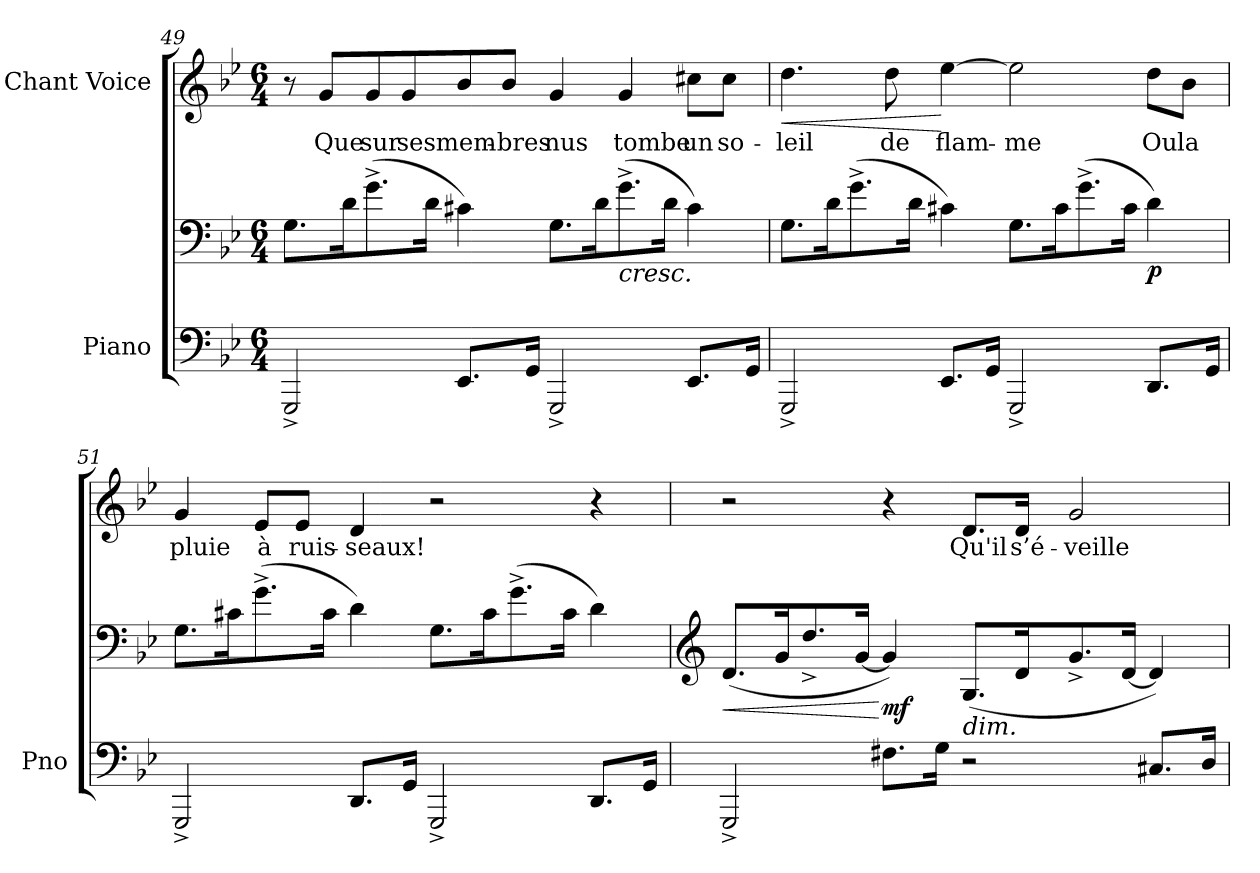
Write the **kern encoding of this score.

**kern	**kern	**dynam	**kern	**text	**dynam
*part2	*part2	*part2	*part1	*part1	*part1
*staff3	*staff2	*staff2/3	*staff1	*staff1	*staff1
*I"Piano	*	*	*I"Chant Voice	*	*
*I'Pno	*	*	*	*	*
*clefF4	*clefF4	*	*clefG2	*	*
*k[b-e-]	*k[b-e-]	*	*k[b-e-]	*	*
*M6/4	*M6/4	*	*M6/4	*	*
=49	=49	=49	=49	=49	=49
2GGG^/	8.G\L	.	8r	.	.
.	.	.	8g/L	Que	.
.	16d\K	.	.	.	.
.	(8.g^\	.	8g/	sur	.
.	.	.	8g/	ses	.
.	16d\Jk	.	.	.	.
8.EE-/L	4c#X\)	.	8b-/	mem-	.
.	.	.	8b-/J	-bres	.
16GG/Jk	.	.	.	.	.
2GGG^/	8.G\L	.	4g/	nus	.
.	16d\K	.	.	.	.
!	!	!LO:HP:b	!	!	!
.	(8.g^\	<	4g/	tombe	.
.	16d\Jk	.	.	.	.
8.EE-/L	4c#\)	.	8cc#X\L	un	.
.	.	.	8cc#\J	so-	.
16GG/Jk	.	.	.	.	.
=50	=50	=50	=50	=50	=50
!	!	!	!	!	!LO:HP:b
2GGG^/	8.G\L	.	4.dd\	-leil	<
.	16d\K	.	.	.	.
.	(8.g^\	.	.	.	.
.	.	.	8dd\	de	.
.	16d\Jk	.	.	.	.
8.EE-/L	4c#X\)	.	[4ee-\	flam-	[
16GG/Jk	.	.	.	.	.
2GGG^/	8.G\L	.	2ee-\]	-me	.
.	16c#\K	.	.	.	.
.	(8.g^\	.	.	.	.
.	16c#\Jk	.	.	.	.
!	!	!LO:DY:b	!	!	!
8.DD/L	4d\)	p	8dd\L	Ou	.
.	.	.	8b-\J	la	.
16GG/Jk	.	.	.	.	.
=51	=51	=51	=51	=51	=51
2GGG^/	8.G\L	.	4g/	pluie	.
.	16c#X\K	.	.	.	.
.	(8.g^\	.	8e-/L	à	.
.	.	.	8e-/J	ruis-	.
.	16c#\Jk	.	.	.	.
8.DD/L	4d\)	.	4d/	-seaux!	.
16GG/Jk	.	.	.	.	.
2GGG^/	8.G\L	.	2r	.	.
.	16c#\K	.	.	.	.
.	(8.g^\	.	.	.	.
.	16c#\Jk	.	.	.	.
8.DD/L	4d\)	.	4r	.	.
16GG/Jk	.	.	.	.	.
=52	=52	=52	=52	=52	=52
*	*clefG2	*	*	*	*
!	!	!LO:HP:b	!	!	!
2GGG^/	(8.d/L	<	2r	.	.
.	16g/K	.	.	.	.
.	8.dd^/	.	.	.	.
.	[16g/Jk	.	.	.	.
!	!	!LO:DY:n=1:b	!	!	!
8.F#X\L	4g/])	[ mf	4r	.	.
16G\Jk	.	.	.	.	.
!	!LO:TX:b:i:t=dim.	!	!	!	!
2r	(8.G/L	[	8.d/L	Qu'il	.
.	16d/K	.	16d/Jk	s’é-	.
.	8.g^/	.	2g/	-veille	.
.	[16d/Jk	.	.	.	.
8.C#X/L	4d/])	.	.	.	.
16D/Jk	.	.	.	.	.
=	=	=	=	=	=
*-	*-	*-	*-	*-	*-
